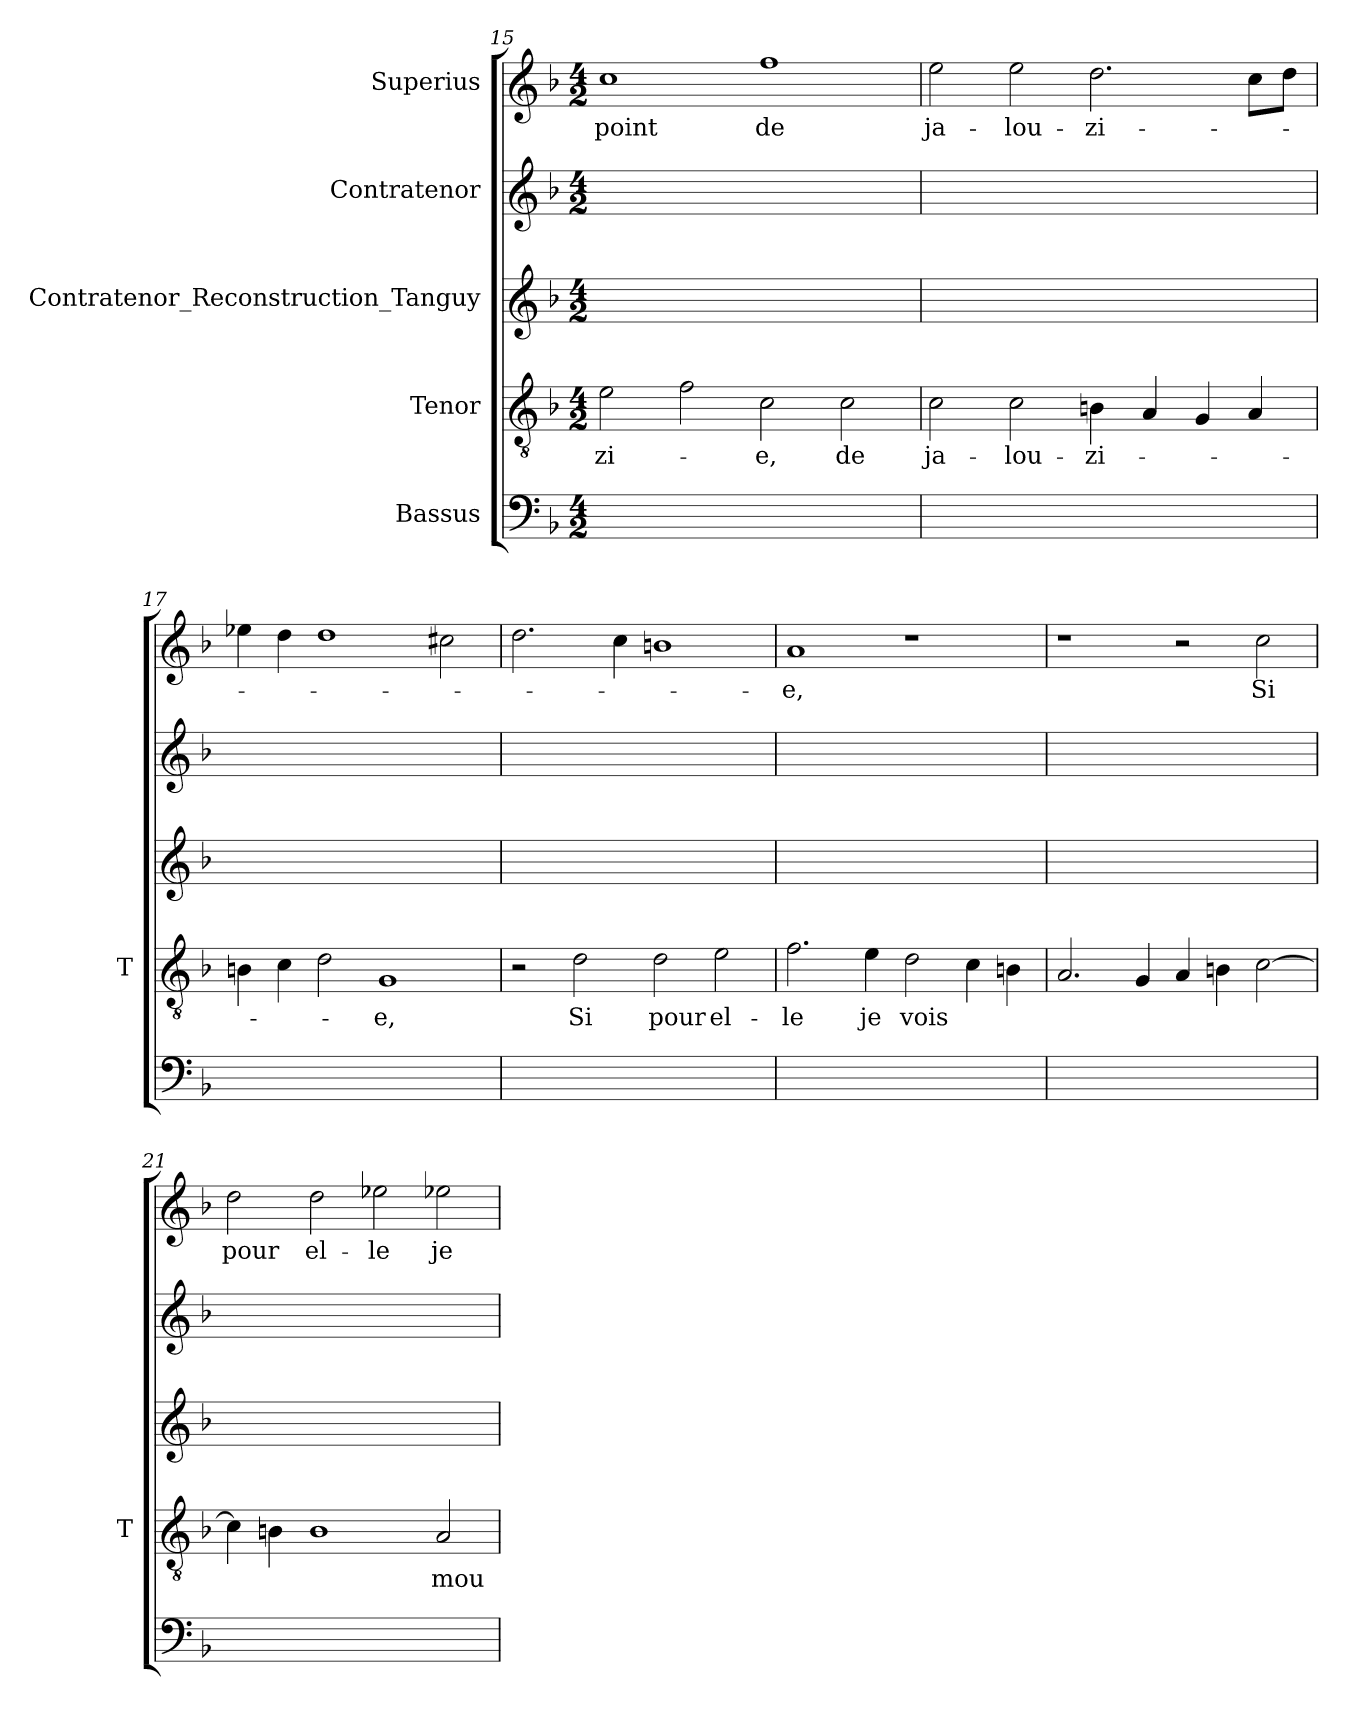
**kern	**kern	**text	**kern	**kern	**kern	**text
*part5	*part4	*part4	*part3	*part2	*part1	*part1
*staff5	*staff4	*staff4	*staff3	*staff2	*staff1	*staff1
*I"Bassus	*I"Tenor	*	*I"Contratenor_Reconstruction_Tanguy	*I"Contratenor	*I"Superius	*
*	*I'T	*	*	*	*	*
*clefF4	*clefGv2	*	*clefG2	*clefG2	*clefG2	*
*k[b-]	*k[b-]	*	*k[b-]	*k[b-]	*k[b-]	*
*M4/2	*M4/2	*	*M4/2	*M4/2	*M4/2	*
=15	=15	=15	=15	=15	=15	=15
0ryy	2e	zi-	0ryy	0ryy	1cc	-point
.	2f	.	.	.	.	.
.	2c	-e,	.	.	1ff	-de
.	2c	-de	.	.	.	.
=16	=16	=16	=16	=16	=16	=16
0ryy	2c	ja-	0ryy	0ryy	2ee	ja-
.	2c	lou-	.	.	2ee	lou-
.	4B	zi-	.	.	2.dd	zi-
.	4A	.	.	.	.	.
.	4G	.	.	.	.	.
.	4A	.	.	.	8ccL	.
.	.	.	.	.	8ddJ	.
=17	=17	=17	=17	=17	=17	=17
0ryy	4B	.	0ryy	0ryy	4ee-X	.
.	4c	.	.	.	4dd	.
.	2d	.	.	.	1dd	.
.	1G	-e,	.	.	.	.
.	.	.	.	.	2cc#X	.
=18	=18	=18	=18	=18	=18	=18
0ryy	2r	.	0ryy	0ryy	2.dd	.
.	2d	-Si	.	.	.	.
.	.	.	.	.	4cc	.
.	2d	-pour	.	.	1b	.
.	2e	el-	.	.	.	.
=19	=19	=19	=19	=19	=19	=19
0ryy	2.f	-le	0ryy	0ryy	1a	-e,
.	4e	-je	.	.	.	.
.	2d	-vois	.	.	1r	.
.	4c	.	.	.	.	.
.	4B	.	.	.	.	.
=20	=20	=20	=20	=20	=20	=20
0ryy	2.A	.	0ryy	0ryy	1r	.
.	4G	.	.	.	.	.
.	4A	.	.	.	2r	.
.	4B	.	.	.	.	.
.	[2c	.	.	.	2cc	-Si
=21	=21	=21	=21	=21	=21	=21
0ryy	4c]	.	0ryy	0ryy	2dd	-pour
.	4B	.	.	.	.	.
.	1B	.	.	.	2dd	el-
.	.	.	.	.	2ee-X	-le
.	2A	mou-	.	.	2ee-X	-je
=	=	=	=	=	=	=
*-	*-	*-	*-	*-	*-	*-
